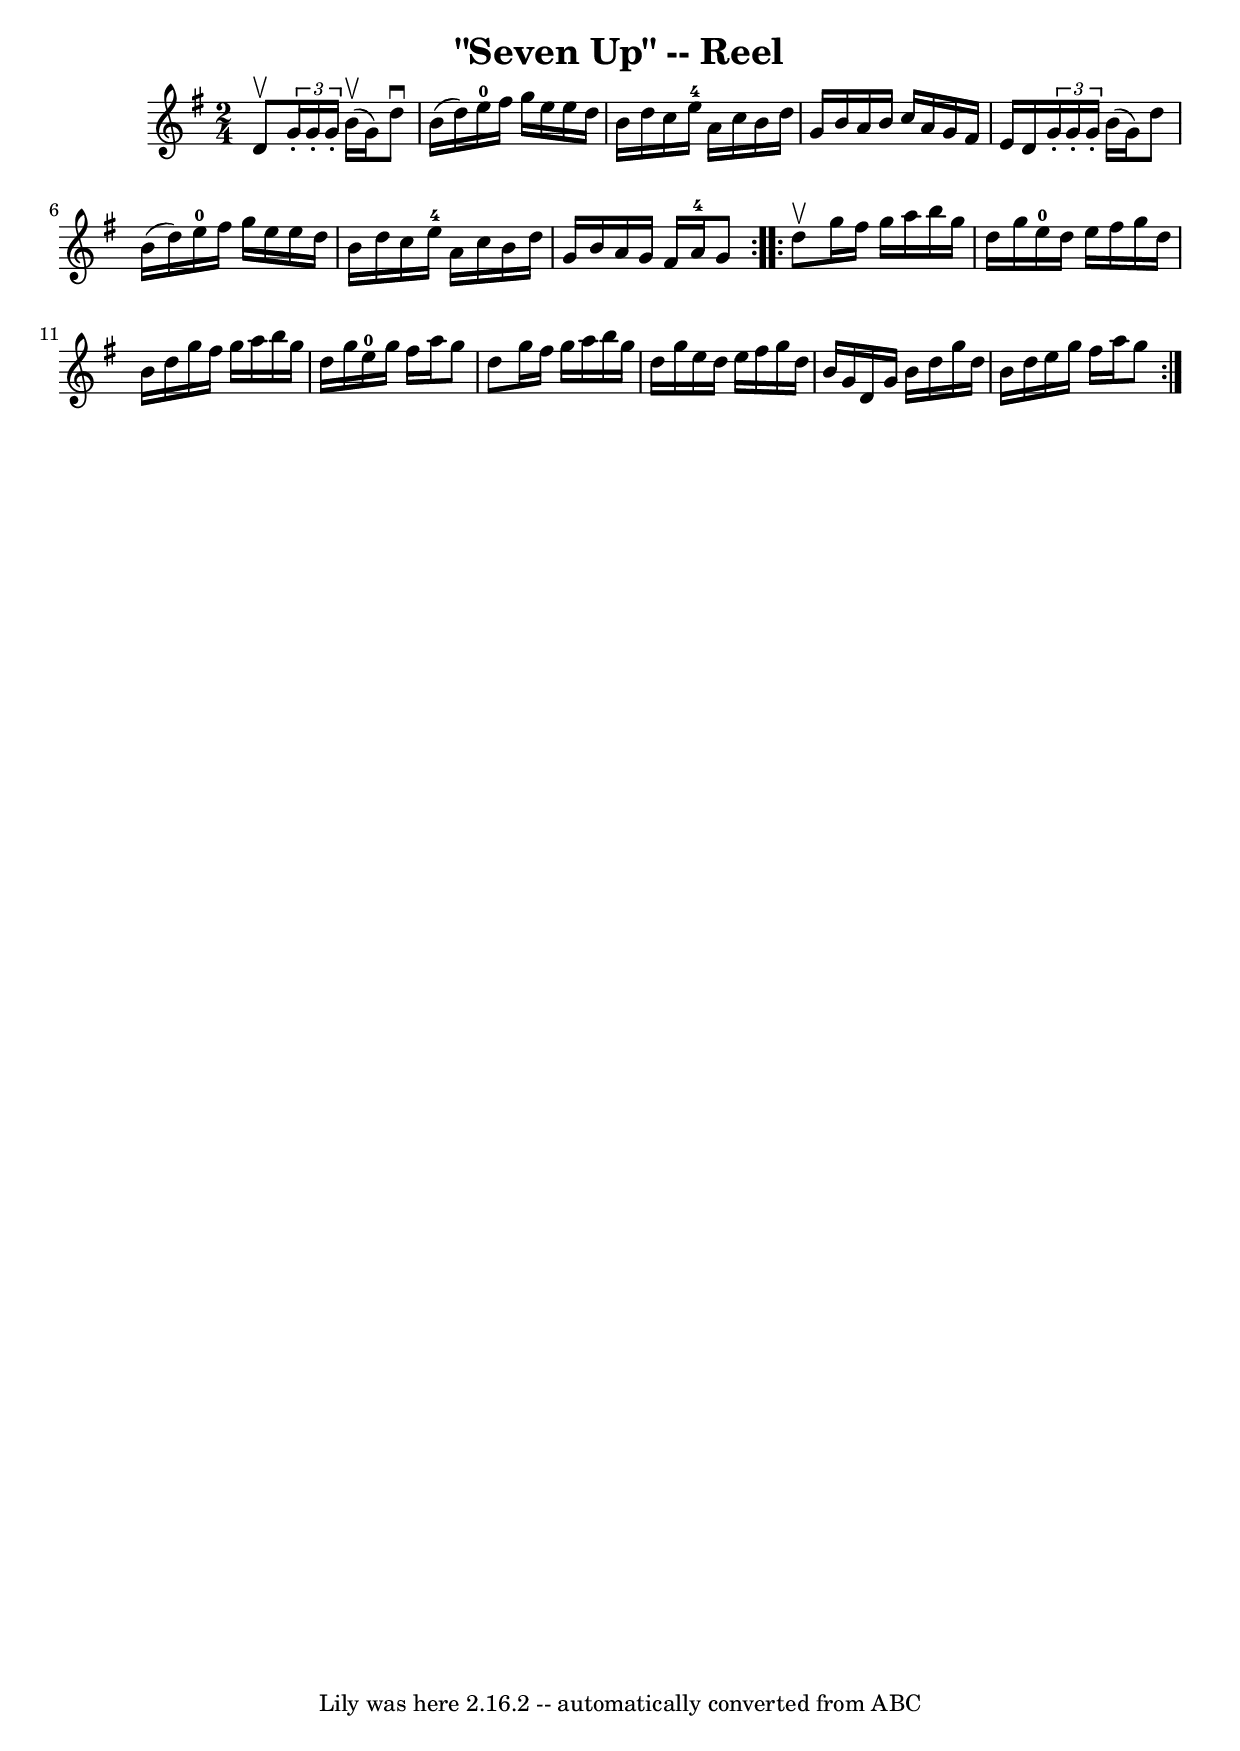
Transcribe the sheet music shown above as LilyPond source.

\version "2.16.2"
\include "Mammoth.ily"
\header {
  %% book = "Ryan's Mammoth Collection"
  crossRefNumber = "1"
  footnotes = "\\\\"
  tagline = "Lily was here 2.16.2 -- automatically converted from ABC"
  title = "\"Seven Up\" -- Reel"

}
voicedefault =  {



  \repeat volta 2 {

    \time 2/4 
    \key g \major d'8^\upbow |
    \times 2/3 { g'16 -.   
		 g'16 -. g'16 -. 
	       } b'16^\upbow(g'16) d''8^\downbow b'16 (
    d''16)   |
    e''16-0 fis''16 g''16 e''16 e''16    
    d''16 b'16 d''16    |
    c''16 e''16-4 a'16 c''16    
    b'16 d''16 g'16 b'16    |
    a'16 b'16 c''16 a'16    
    g'16 fis'16 e'16 d'16    |
    \times 2/3 { g'16 -. g'16 -. 
		 g'16 -. 
	       } b'16 (g'16) d''8 b'16 (d''16)   |
    
    e''16-0 fis''16 g''16 e''16 e''16 d''16 b'16 d''16    
    |
    c''16 e''16-4 a'16 c''16 b'16 d''16 g'16 b'16 
    |
    a'16 g'16 fis'16 a'16-4 g'8  
  }     

  \repeat volta 2 {
    d''8^\upbow |
    g''16 fis''16 g''16    
    a''16 b''16 g''16 d''16 g''16    |
    e''16-0 d''16    
    e''16 fis''16 g''16 d''16 b'16 d''16    |
    g''16    
    fis''16 g''16 a''16 b''16 g''16 d''16 g''16    |
    
    e''16-0 g''16 fis''16 a''16 g''8 d''8    |
    g''16    
    fis''16 g''16 a''16 b''16 g''16 d''16 g''16    |
    
    e''16 d''16 e''16 fis''16 g''16 d''16 b'16 g'16    
    |
    d'16 g'16 b'16 d''16 g''16 d''16 b'16 d''16    
    |
    e''16 g''16 fis''16 a''16 g''8  
  }   

}

\score{
  <<

    \context Staff="default"
    {
      \voicedefault 
      
    }

  >>
  \layout {
    
  }
  \midi {
  }

}
